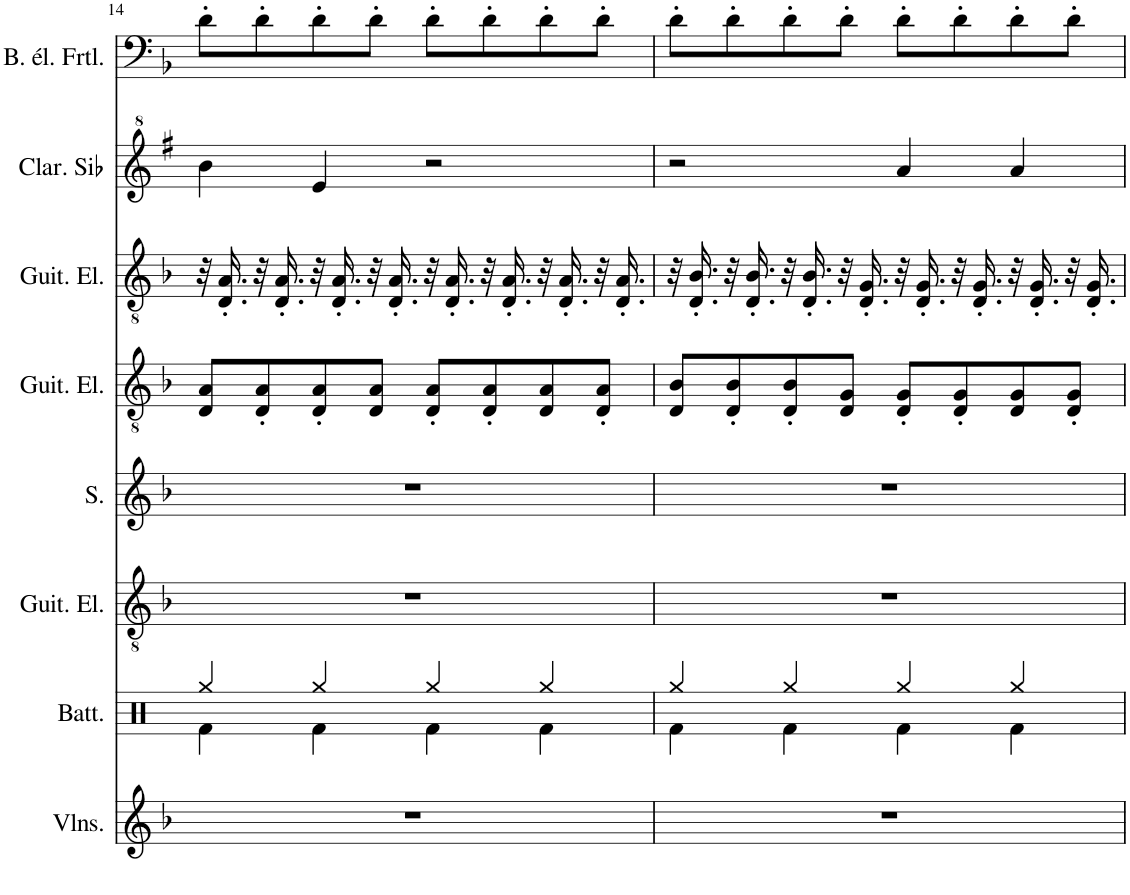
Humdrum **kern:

**kern	**kern	**kern	**kern	**kern	**kern	**kern	**kern
*part8	*part7	*part6	*part5	*part4	*part3	*part2	*part1
*staff8	*staff7	*staff6	*staff5	*staff4	*staff3	*staff2	*staff1
*I"Violons	*I"Batterie	*I"Guitare électrique	*I"Soprano	*I"Guitare électrique	*I"Guitare électrique	*I"Clarinette en Sib	*I"Basse électrique fretless
*I'Vlns.	*I'Batt.	*I'Guit. El.	*I'S.	*I'Guit. El.	*I'Guit. El.	*I'Clar. Sib	*I'B. él. Frtl.
!!LO:PB:g=z
*clefG2	*clefX	*clefGv2	*clefG2	*clefGv2	*clefGv2	*clefG^2	*clefF4
*	*	*	*	*	*	*Trd1c2	*Trd7c12
*k[b-]	*k[]	*k[b-]	*k[b-]	*k[b-]	*k[b-]	*k[f#]	*k[b-]
*M4/4	*M4/4	*M4/4	*M4/4	*M4/4	*M4/4	*M4/4	*M4/4
=14	=14	=14	=14	=14	=14	=14	=14
*	*^	*	*	*	*	*	*
1r	4Rgg/	4Rf\	1r	1r	8D/ 8A/L	32r	4bb\	8d'\L
.	.	.	.	.	.	16.D/' 16.A/'	.	.
.	.	.	.	.	8D/' 8A/'	32r	.	8d'\
.	.	.	.	.	.	16.D/' 16.A/'	.	.
.	4Rgg/	4Rf\	.	.	8D/' 8A/'	32r	4ee/	8d'\
.	.	.	.	.	.	16.D/' 16.A/'	.	.
.	.	.	.	.	8D/ 8A/J	32r	.	8d'\J
.	.	.	.	.	.	16.D/' 16.A/'	.	.
.	4Rgg/	4Rf\	.	.	8D/' 8A/'L	32r	2r	8d'\L
.	.	.	.	.	.	16.D/' 16.A/'	.	.
.	.	.	.	.	8D/' 8A/'	32r	.	8d'\
.	.	.	.	.	.	16.D/' 16.A/'	.	.
.	4Rgg/	4Rf\	.	.	8D/ 8A/	32r	.	8d'\
.	.	.	.	.	.	16.D/' 16.A/'	.	.
.	.	.	.	.	8D/' 8A/'J	32r	.	8d'\J
.	.	.	.	.	.	16.D/' 16.A/'	.	.
=15	=15	=15	=15	=15	=15	=15	=15	=15
1r	4Rgg/	4Rf\	1r	1r	8D/ 8B-/L	32r	2r	8d'\L
.	.	.	.	.	.	16.D/' 16.B-/'	.	.
.	.	.	.	.	8D/' 8B-/'	32r	.	8d'\
.	.	.	.	.	.	16.D/' 16.B-/'	.	.
.	4Rgg/	4Rf\	.	.	8D/' 8B-/'	32r	.	8d'\
.	.	.	.	.	.	16.D/' 16.B-/'	.	.
.	.	.	.	.	8D/ 8G/J	32r	.	8d'\J
.	.	.	.	.	.	16.D/' 16.G/'	.	.
.	4Rgg/	4Rf\	.	.	8D/' 8G/'L	32r	4aa/	8d'\L
.	.	.	.	.	.	16.D/' 16.G/'	.	.
.	.	.	.	.	8D/' 8G/'	32r	.	8d'\
.	.	.	.	.	.	16.D/' 16.G/'	.	.
.	4Rgg/	4Rf\	.	.	8D/ 8G/	32r	4aa/	8d'\
.	.	.	.	.	.	16.D/' 16.G/'	.	.
.	.	.	.	.	8D/' 8G/'J	32r	.	8d'\J
.	.	.	.	.	.	16.D/' 16.G/'	.	.
*	*v	*v	*	*	*	*	*	*
=	=	=	=	=	=	=	=
*-	*-	*-	*-	*-	*-	*-	*-
